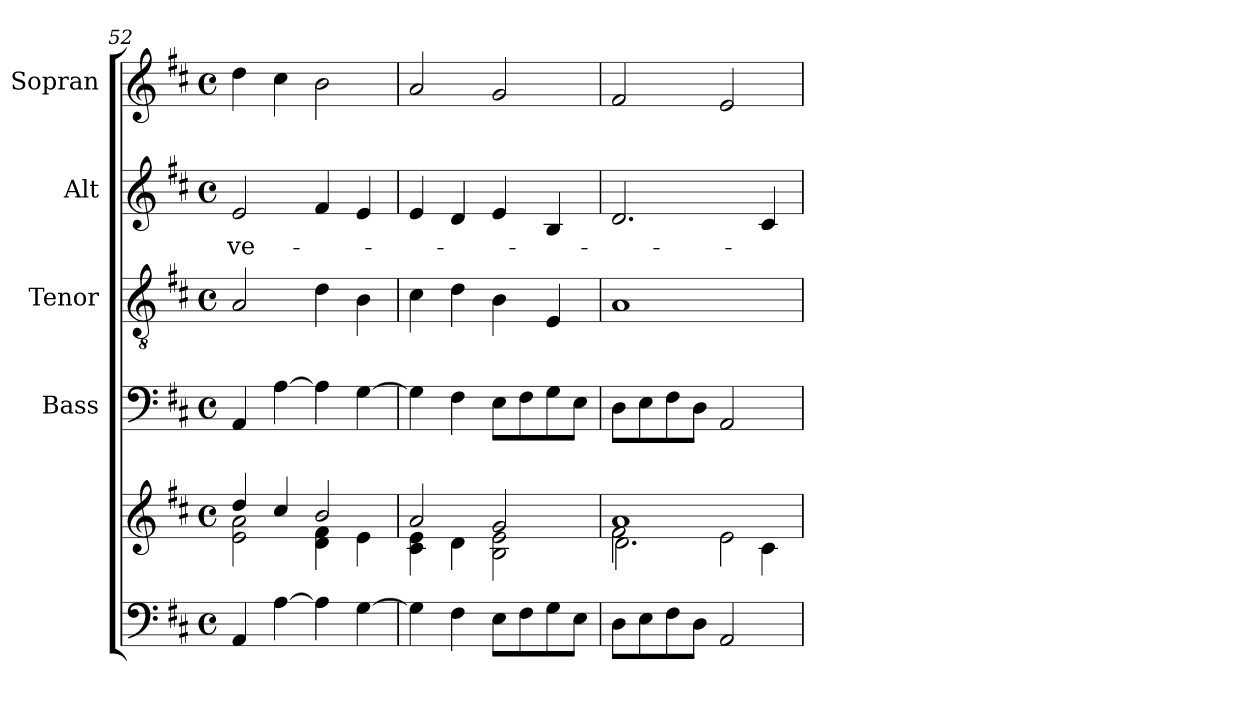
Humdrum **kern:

**kern	**kern	**kern	**kern	**kern	**text	**kern
*part5	*part5	*part4	*part3	*part2	*part2	*part1
*staff6	*staff5	*staff4	*staff3	*staff2	*staff2	*staff1
*	*	*I"Bass	*I"Tenor	*I"Alt	*	*I"Sopran
*	*	*I'B.	*I'T.	*I'A.	*	*I'S.
*clefF4	*clefG2	*clefF4	*clefGv2	*clefG2	*	*clefG2
*k[f#c#]	*k[f#c#]	*k[f#c#]	*k[f#c#]	*k[f#c#]	*	*k[f#c#]
*D:	*D:	*D:	*D:	*D:	*	*D:
*M4/4	*M4/4	*M4/4	*M4/4	*M4/4	*	*M4/4
*met(c)	*met(c)	*met(c)	*met(c)	*met(c)	*	*met(c)
=52	=52	=52	=52	=52	=52	=52
*	*^	*	*	*	*	*
!	!	!	!	!	!	!LO:LY:b	!
4AA/	4dd/	2e\ 2a\	4AA/	2A/	2e/	ve-	4dd\
[4A\	4cc#/	.	[4A\	.	.	.	4cc#\
4A\]	2b/	4d\ 4f#\	4A\]	4d\	4f#/	.	2b\
[4G\	.	4e\	[4G\	4B\	4e/	.	.
!!LO:PB:g=z
=53	=53	=53	=53	=53	=53	=53	=53
4G\]	2a/	4c#\ 4e\	4G\]	4c#\	4e/	.	2a/
4F#\	.	4d\	4F#\	4d\	4d/	.	.
8E\L	2g/	2B\ 2e\	8E\L	4B\	4e/	.	2g/
8F#\	.	.	8F#\	.	.	.	.
8G\	.	.	8G\	4E/	4B/	.	.
8E\J	.	.	8E\J	.	.	.	.
=54	=54	=54	=54	=54	=54	=54	=54
*	*	*^	*	*	*	*	*
8D\L	1a	2f#\	2.d\	8D\L	1A	2.d/	.	2f#/
8E\	.	.	.	8E\	.	.	.	.
8F#\	.	.	.	8F#\	.	.	.	.
8D\J	.	.	.	8D\J	.	.	.	.
2AA/	.	2e\	.	2AA/	.	.	.	2e/
.	.	.	4c#\	.	.	4c#/	.	.
*	*v	*v	*v	*	*	*	*	*
=	=	=	=	=	=	=
*-	*-	*-	*-	*-	*-	*-
